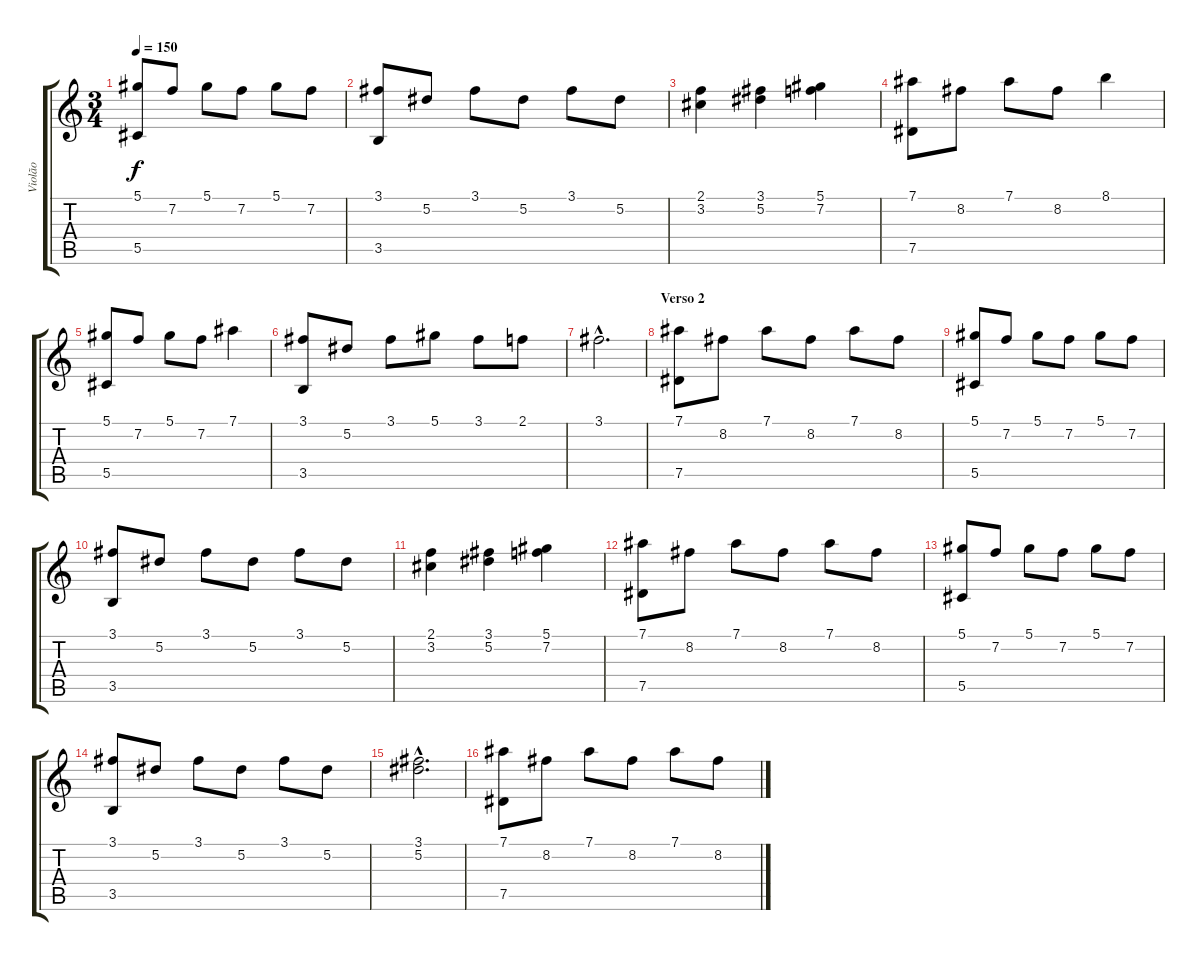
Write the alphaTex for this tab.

\track ("Violão" "Violão") {instrument acousticguitarnylon}
\staff {score tabs}
\tuning (Eb4 Bb3 Gb3 Db3 Ab2 Eb2) {hide}
\ts (3 4)
\tempo 150
\clef g2
\ks c
(5.1 5.5).8{dy f} 7.2.8 5.1.8 7.2.8 5.1.8 7.2.8 |
(3.1 3.5).8 5.2.8 3.1.8 5.2.8 3.1.8 5.2.8 |
(2.1 3.2).4 (3.1 5.2).4 (5.1 7.2).4 |
(7.1 7.5).8 8.2.8 7.1.8 8.2.8 8.1.4 |
(5.1 5.5).8 7.2.8 5.1.8 7.2.8 7.1.4 |
(3.1 3.5).8 5.2.8 3.1.8 5.1.8 3.1.8 2.1.8 |
3.1{hac}.2{d} |
\section ("" "Verso 2")
(7.1 7.5).8 8.2.8 7.1.8 8.2.8 7.1.8 8.2.8 |
(5.1 5.5).8 7.2.8 5.1.8 7.2.8 5.1.8 7.2.8 |
(3.1 3.5).8 5.2.8 3.1.8 5.2.8 3.1.8 5.2.8 |
(2.1 3.2).4 (3.1 5.2).4 (5.1 7.2).4 |
(7.1 7.5).8 8.2.8 7.1.8 8.2.8 7.1.8 8.2.8 |
(5.1 5.5).8 7.2.8 5.1.8 7.2.8 5.1.8 7.2.8 |
(3.1 3.5).8 5.2.8 3.1.8 5.2.8 3.1.8 5.2.8 |
(3.1{hac} 5.2{hac}).2{d} |
(7.1 7.5).8 8.2.8 7.1.8 8.2.8 7.1.8 8.2.8
